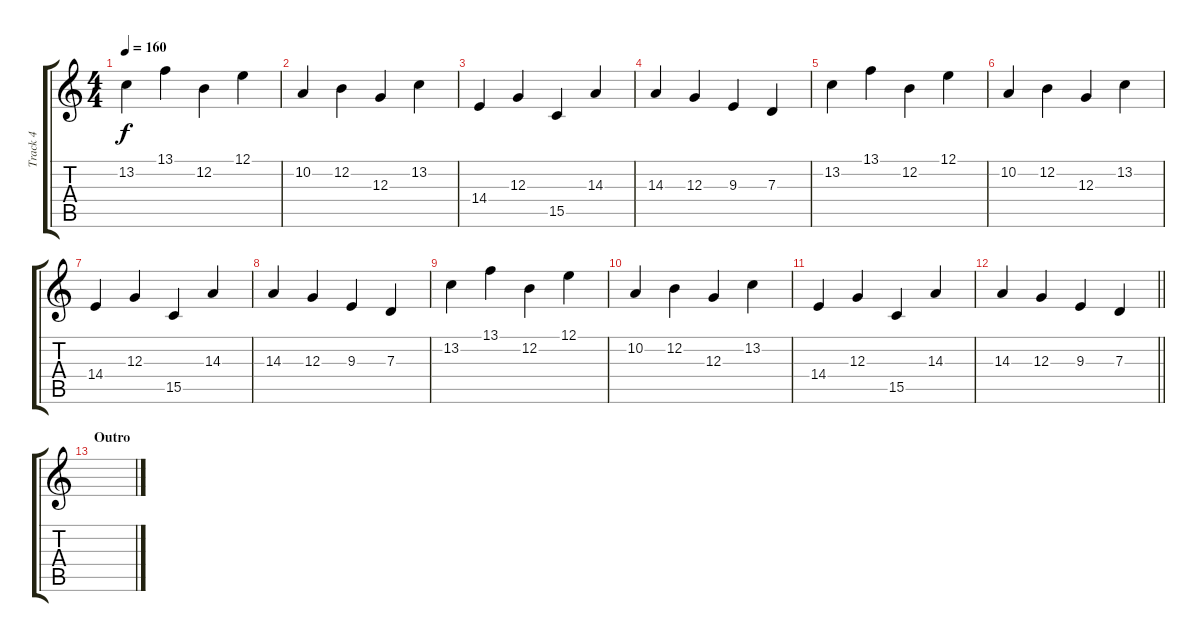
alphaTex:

\track ("Track 4" "Track 4") {instrument lead1square}
\staff {score tabs}
\tuning (E4 B3 G3 D3 A2 E2) {hide}
\ts (4 4)
\tempo 160
\clef g2
\ks c
13.2.4{dy f} 13.1.4 12.2.4 12.1.4 |
10.2.4 12.2.4 12.3.4 13.2.4 |
14.4.4 12.3.4 15.5.4 14.3.4 |
14.3.4 12.3.4 9.3.4 7.3.4 |
13.2.4 13.1.4 12.2.4 12.1.4 |
10.2.4 12.2.4 12.3.4 13.2.4 |
14.4.4 12.3.4 15.5.4 14.3.4 |
14.3.4 12.3.4 9.3.4 7.3.4 |
13.2.4 13.1.4 12.2.4 12.1.4 |
10.2.4 12.2.4 12.3.4 13.2.4 |
14.4.4 12.3.4 15.5.4 14.3.4 |
\barLineRight lightlight
14.3.4 12.3.4 9.3.4 7.3.4 |
\section ("" "Outro")
